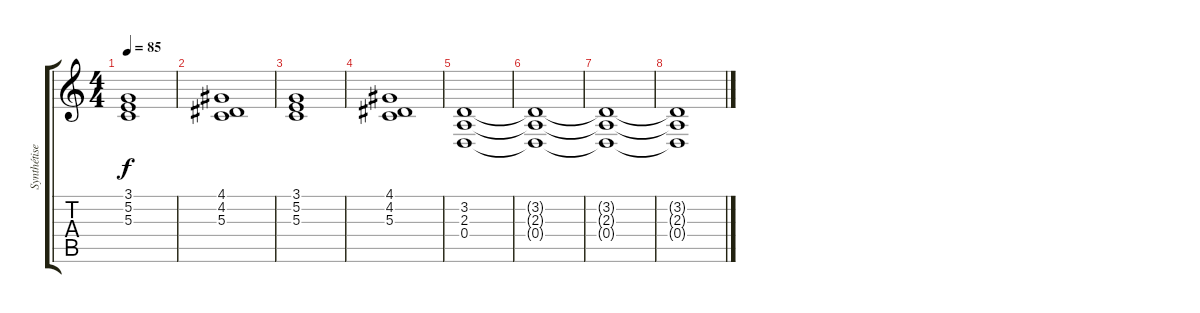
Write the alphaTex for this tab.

\track ("Synthétiseur" "Synthétise") {instrument pad8sweep}
\staff {score tabs}
\tuning (E4 B3 G3 D3 A2 E2) {hide}
\ts (4 4)
\tempo 85
\clef g2
\ks c
(3.1 5.2 5.3).1{dy f} |
(4.1 4.2 5.3).1 |
(3.1 5.2 5.3).1 |
(4.1 4.2 5.3).1 |
(3.2 2.3 0.4).1 |
(3.2{t} 2.3{t} 0.4{t}).1 |
(3.2{t} 2.3{t} 0.4{t}).1 |
(3.2{t} 2.3{t} 0.4{t}).1
